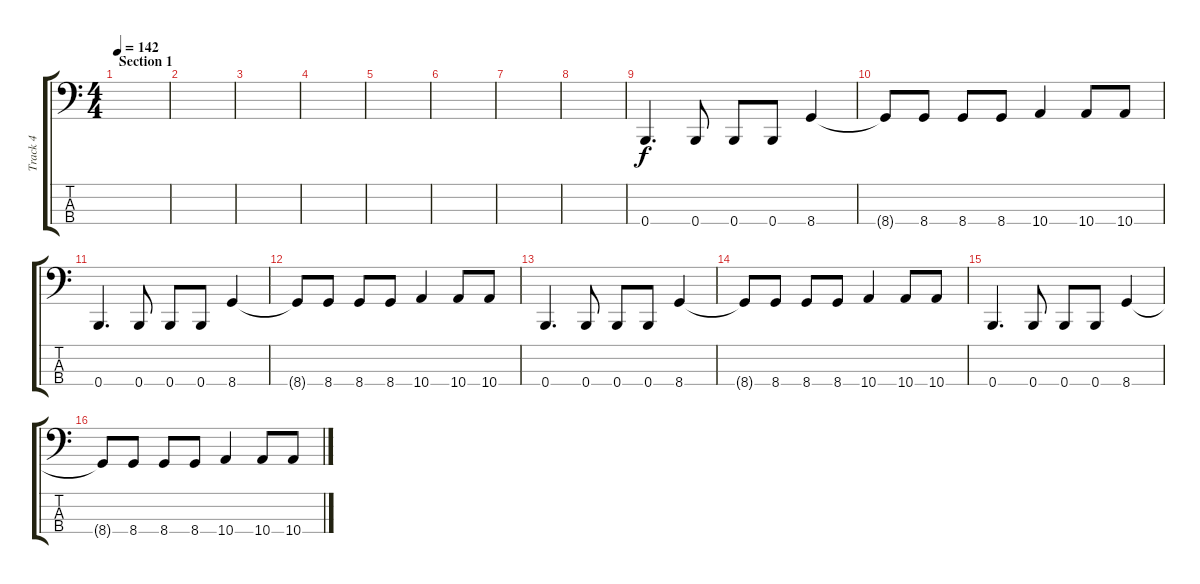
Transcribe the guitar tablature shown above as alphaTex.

\track ("Track 4" "Track 4") {instrument electricbasspick}
\staff {score tabs}
\tuning (E2 B1 Gb1 B0) {hide}
\ts (4 4)
\section ("" "Section 1")
\tempo 142
\clef f4
\ks c
|
|
|
|
|
|
|
|
0.4.4{d} 0.4.8 0.4.8 0.4.8 8.4.4 |
8.4{t}.8 8.4.8 8.4.8 8.4.8 10.4.4 10.4.8 10.4.8 |
0.4.4{d} 0.4.8 0.4.8 0.4.8 8.4.4 |
8.4{t}.8 8.4.8 8.4.8 8.4.8 10.4.4 10.4.8 10.4.8 |
0.4.4{d} 0.4.8 0.4.8 0.4.8 8.4.4 |
8.4{t}.8 8.4.8 8.4.8 8.4.8 10.4.4 10.4.8 10.4.8 |
0.4.4{d} 0.4.8 0.4.8 0.4.8 8.4.4 |
8.4{t}.8 8.4.8 8.4.8 8.4.8 10.4.4 10.4.8 10.4.8
